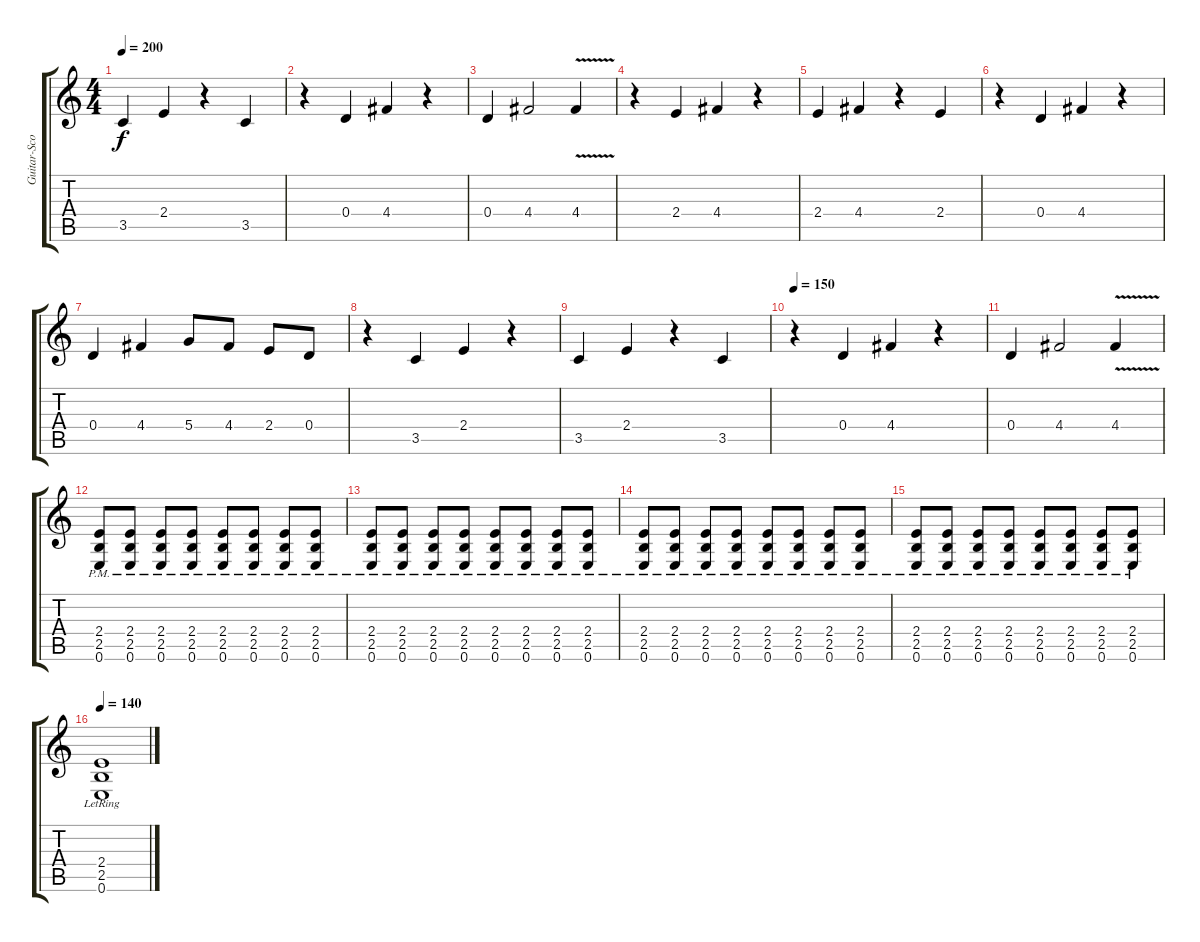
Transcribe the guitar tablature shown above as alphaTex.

\track ("Guitar-Scott Gross" "Guitar-Sco") {instrument distortionguitar}
\staff {score tabs}
\tuning (E4 B3 G3 D3 A2 E2) {hide}
\ts (4 4)
\tempo 200
\clef g2
\ks c
3.5.4{dy f} 2.4.4 r.4 3.5.4 |
r.4 0.4.4 4.4.4 r.4 |
0.4.4 4.4.2 4.4{v}.4 |
r.4 2.4.4 4.4.4 r.4 |
2.4.4 4.4.4 r.4 2.4.4 |
r.4 0.4.4 4.4.4 r.4 |
0.4.4 4.4.4 5.4.8 4.4.8 2.4.8 0.4.8 |
r.4 3.5.4 2.4.4 r.4 |
3.5.4 2.4.4 r.4 3.5.4 |
\tempo 150
r.4 0.4.4 4.4.4 r.4 |
0.4.4 4.4.2 4.4{v}.4 |
(2.4{pm} 2.5{pm} 0.6{pm}).8 (2.4{pm} 2.5{pm} 0.6{pm}).8 (2.4{pm} 2.5{pm} 0.6{pm}).8 (2.4{pm} 2.5{pm} 0.6{pm}).8 (2.4{pm} 2.5{pm} 0.6{pm}).8 (2.4{pm} 2.5{pm} 0.6{pm}).8 (2.4{pm} 2.5{pm} 0.6{pm}).8 (2.4{pm} 2.5{pm} 0.6{pm}).8 |
(2.4{pm} 2.5{pm} 0.6{pm}).8 (2.4{pm} 2.5{pm} 0.6{pm}).8 (2.4{pm} 2.5{pm} 0.6{pm}).8 (2.4{pm} 2.5{pm} 0.6{pm}).8 (2.4{pm} 2.5{pm} 0.6{pm}).8 (2.4{pm} 2.5{pm} 0.6{pm}).8 (2.4{pm} 2.5{pm} 0.6{pm}).8 (2.4{pm} 2.5{pm} 0.6{pm}).8 |
(2.4{pm} 2.5{pm} 0.6{pm}).8 (2.4{pm} 2.5{pm} 0.6{pm}).8 (2.4{pm} 2.5{pm} 0.6{pm}).8 (2.4{pm} 2.5{pm} 0.6{pm}).8 (2.4{pm} 2.5{pm} 0.6{pm}).8 (2.4{pm} 2.5{pm} 0.6{pm}).8 (2.4{pm} 2.5{pm} 0.6{pm}).8 (2.4{pm} 2.5{pm} 0.6{pm}).8 |
(2.4{pm} 2.5{pm} 0.6{pm}).8 (2.4{pm} 2.5{pm} 0.6{pm}).8 (2.4{pm} 2.5{pm} 0.6{pm}).8 (2.4{pm} 2.5{pm} 0.6{pm}).8 (2.4{pm} 2.5{pm} 0.6{pm}).8 (2.4{pm} 2.5{pm} 0.6{pm}).8 (2.4{pm} 2.5{pm} 0.6{pm}).8 (2.4{pm} 2.5{pm} 0.6{pm}).8 |
\tempo 140
(2.4{lr} 2.5{lr} 0.6{lr}).1
